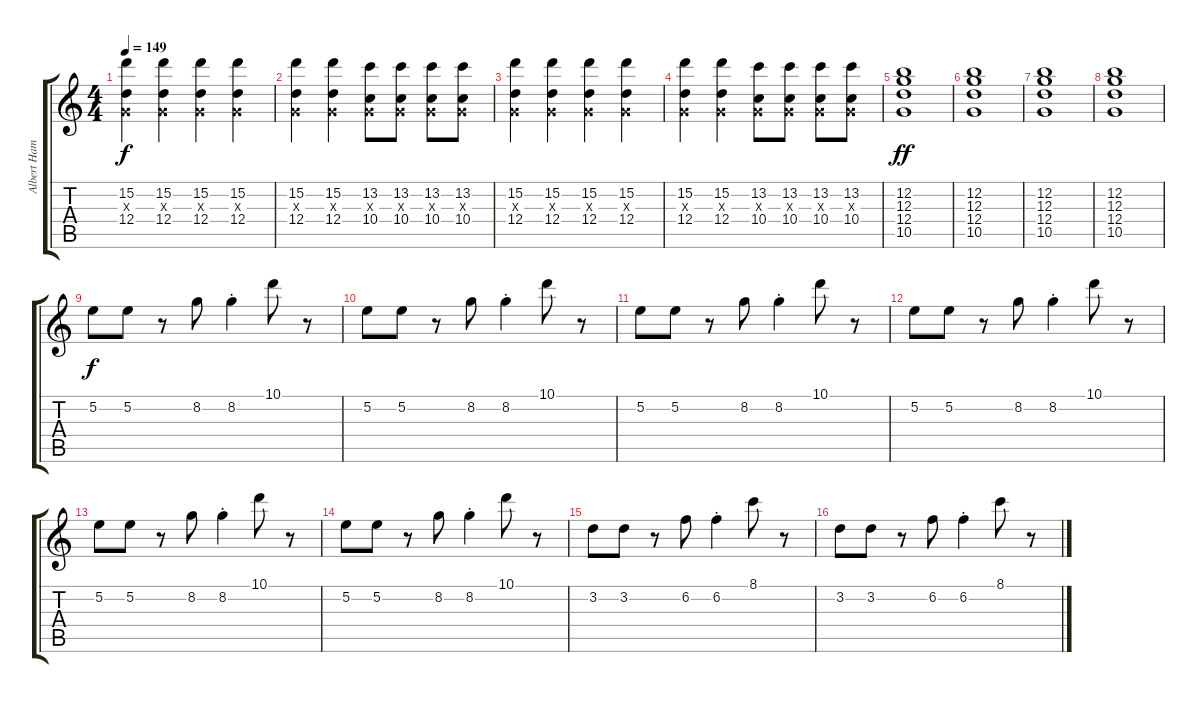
\track ("Albert Hammond Jr." "Albert Ham") {instrument electricguitarclean}
\staff {score tabs}
\tuning (E4 B3 G3 D3 A2 E2) {hide}
\ts (4 4)
\tempo 149
\clef g2
\ks c
(15.2 0.3{x} 12.4).4{dy f} (15.2 0.3{x} 12.4).4 (15.2 0.3{x} 12.4).4 (15.2 0.3{x} 12.4).4 |
(15.2 0.3{x} 12.4).4 (15.2 0.3{x} 12.4).4 (13.2 0.3{x} 10.4).8 (13.2 0.3{x} 10.4).8 (13.2 0.3{x} 10.4).8 (13.2 0.3{x} 10.4).8 |
(15.2 0.3{x} 12.4).4 (15.2 0.3{x} 12.4).4 (15.2 0.3{x} 12.4).4 (15.2 0.3{x} 12.4).4 |
(15.2 0.3{x} 12.4).4 (15.2 0.3{x} 12.4).4 (13.2 0.3{x} 10.4).8 (13.2 0.3{x} 10.4).8 (13.2 0.3{x} 10.4).8 (13.2 0.3{x} 10.4).8 |
(12.2 12.3 12.4 10.5).1{dy ff} |
(12.2 12.3 12.4 10.5).1 |
(12.2 12.3 12.4 10.5).1 |
(12.2 12.3 12.4 10.5).1 |
5.2.8{dy f} 5.2.8 r.8 8.2.8 8.2{st}.4 10.1.8 r.8 |
5.2.8 5.2.8 r.8 8.2.8 8.2{st}.4 10.1.8 r.8 |
5.2.8 5.2.8 r.8 8.2.8 8.2{st}.4 10.1.8 r.8 |
5.2.8 5.2.8 r.8 8.2.8 8.2{st}.4 10.1.8 r.8 |
5.2.8 5.2.8 r.8 8.2.8 8.2{st}.4 10.1.8 r.8 |
5.2.8 5.2.8 r.8 8.2.8 8.2{st}.4 10.1.8 r.8 |
3.2.8 3.2.8 r.8 6.2.8 6.2{st}.4 8.1.8 r.8 |
3.2.8 3.2.8 r.8 6.2.8 6.2{st}.4 8.1.8 r.8
